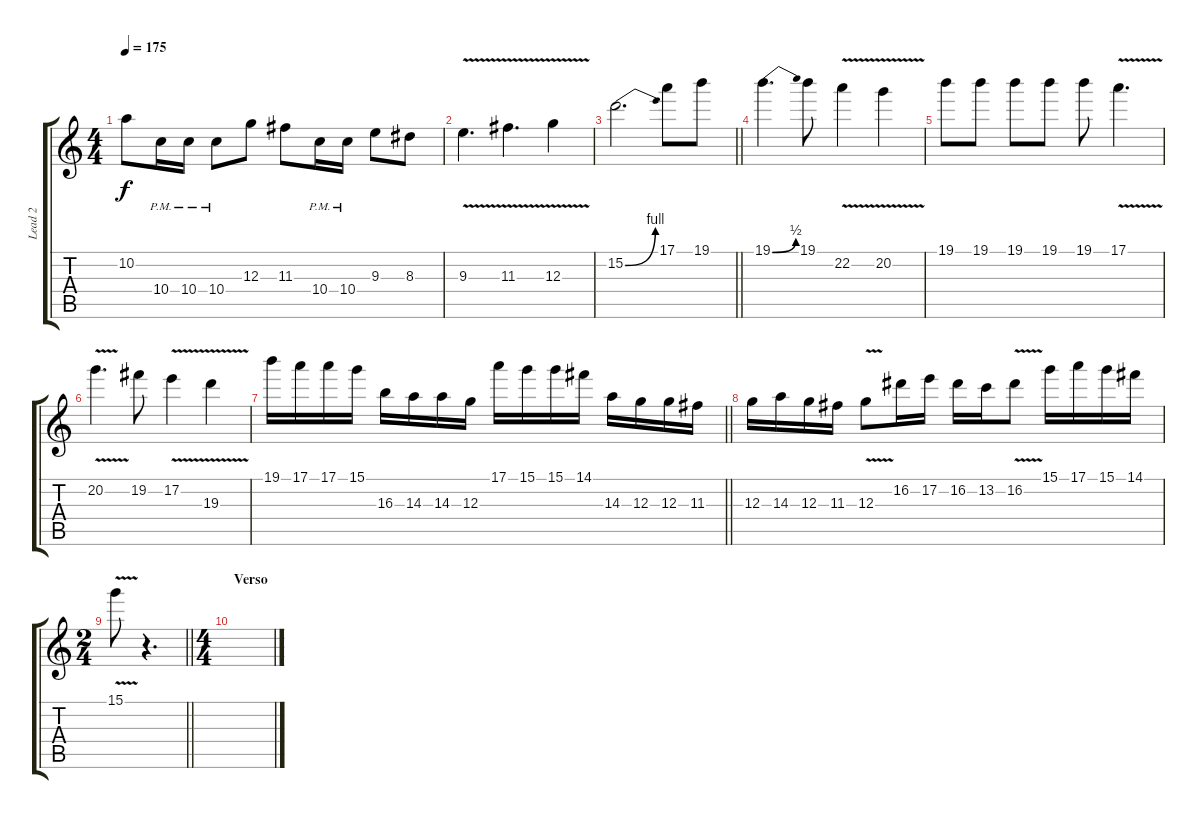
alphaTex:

\track ("Lead 2" "Lead 2") {instrument distortionguitar}
\staff {score tabs}
\tuning (E4 B3 G3 D3 A2 E2) {hide}
\ts (4 4)
\tempo 175
\clef g2
\ks c
10.2.8{dy f} 10.4{pm}.16 10.4{pm}.16 10.4{pm}.8 12.3.8 11.3.8 10.4{pm}.16 10.4{pm}.16 9.3.8 8.3.8 |
9.3{v}.4{d} 11.3{v}.4{d} 12.3{v}.4 |
\barLineRight lightlight
15.2{be (bend 0 0 60 4)}.2{d} 17.1.8 19.1.8 |
\section ("" "")
19.1{be (bend 0 0 60 2)}.4{d} 19.1.8 22.2{v}.4 20.2{v}.4 |
19.1.8 19.1.8 19.1.8 19.1.8 19.1.8 17.1{v}.4{d} |
20.2{v}.4{d} 19.2.8 17.2{v}.4 19.3{v}.4 |
\barLineRight lightlight
19.1.16 17.1.16 17.1.16 15.1.16 16.3.16 14.3.16 14.3.16 12.3.16 17.1.16 15.1.16 15.1.16 14.1.16 14.3.16 12.3.16 12.3.16 11.3.16 |
12.3.16 14.3.16 12.3.16 11.3.16 12.3{v}.8 16.2.16 17.2.16 16.2.16 13.2.16 16.2{v}.8 15.1.16 17.1.16 15.1.16 14.1.16 |
\ts (2 4)
\barLineRight lightlight
15.1{v}.8 r.4{d} |
\ts (4 4)
\section ("" "Verso")
